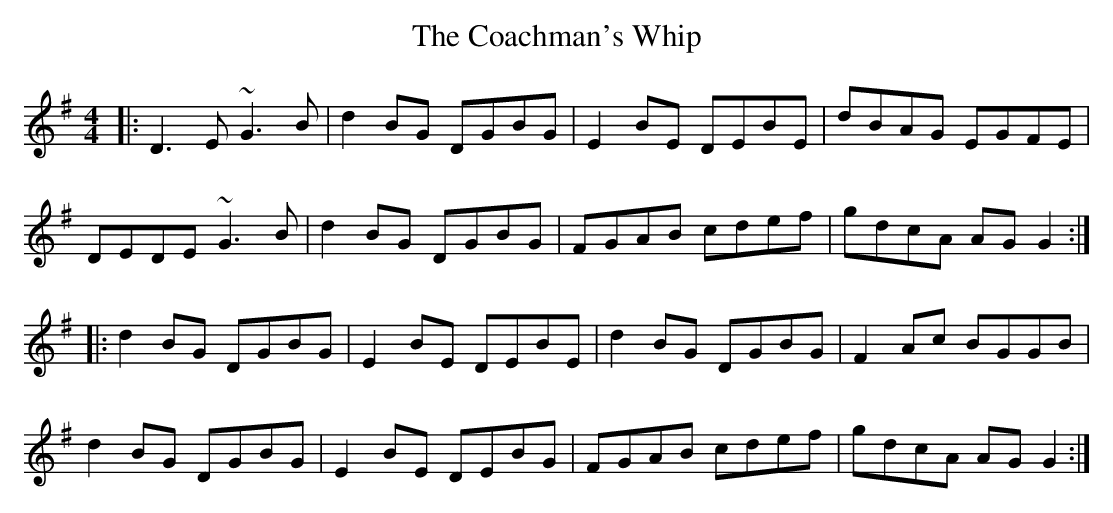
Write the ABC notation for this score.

X:1
T: The Coachman's Whip
M: 4/4
L: 1/8
K: Gmaj
|: D3E ~G3B|d2BG DGBG|E2BE DEBE|dBAG EGFE|
DEDE ~G3B|d2BG DGBG|FGAB cdef|gdcA AGG2:|
|: d2BG DGBG|E2BE DEBE|d2BG DGBG|F2Ac BGGB|
d2BG DGBG|E2BE DEBG|FGAB cdef|gdcA AGG2:|
